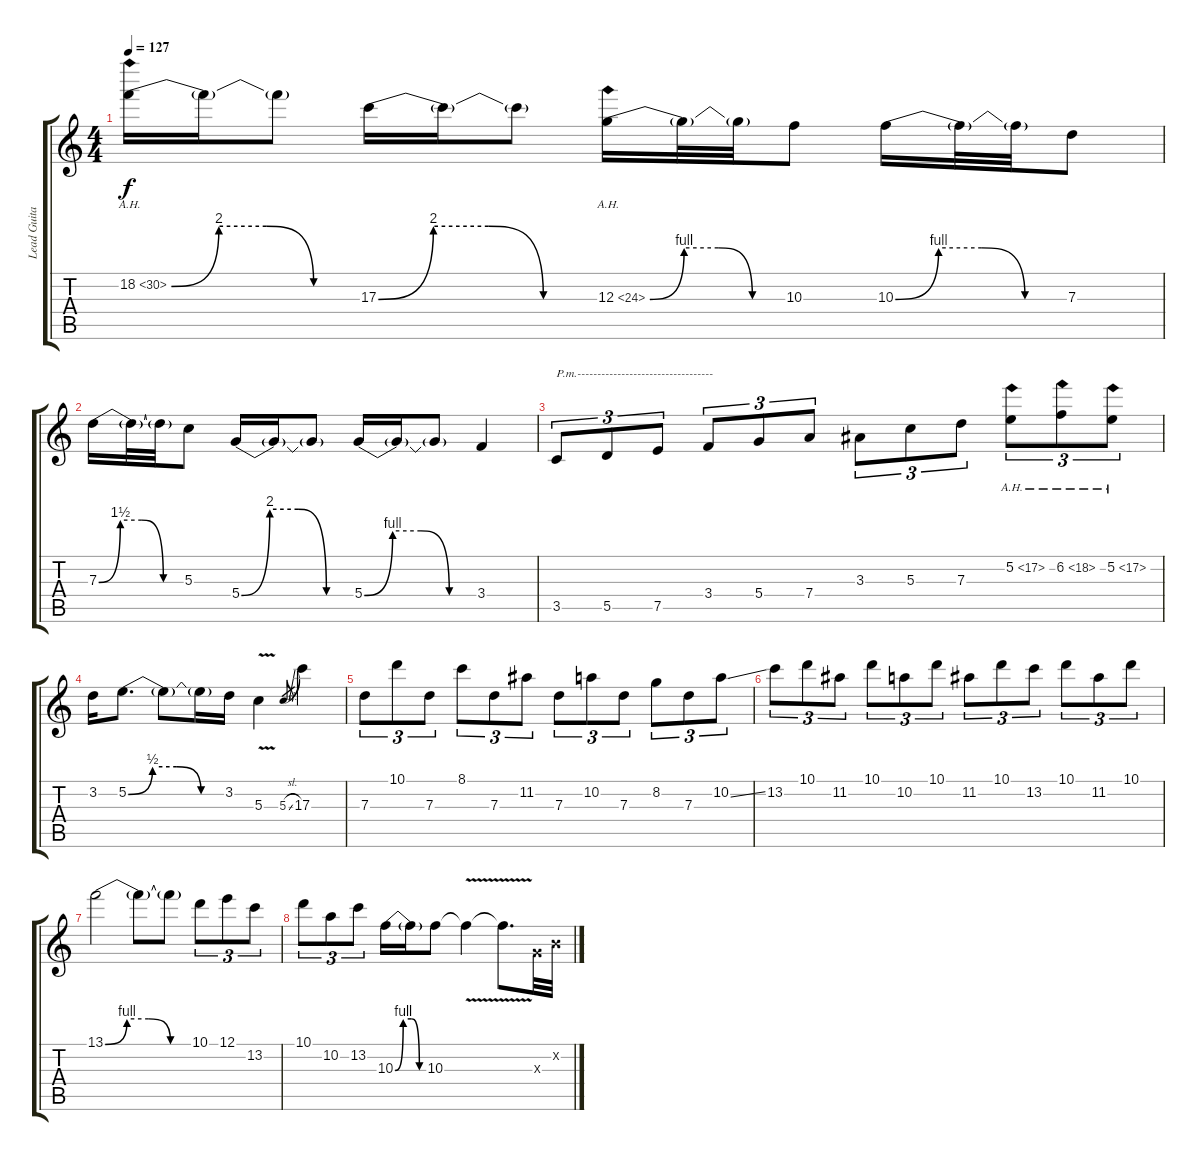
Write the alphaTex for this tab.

\track ("Lead Guitar" "Lead Guita") {instrument distortionguitar}
\staff {score tabs}
\tuning (E4 B3 G3 D3 A2 E2) {hide}
\ts (4 4)
\tempo 127
\clef g2
\ks c
18.2{be (custom 0 0 15 8 30 8 45 0 60 0) ah 12}.16{dy f} 18.2{t}.16 18.2{t}.8 17.3{be (custom 0 0 15 8 30 8 45 0 60 0)}.16 17.3{t}.16 17.3{t}.8 12.3{be (custom 0 0 15 4 30 4 45 0 60 0) ah 12}.16 12.3{t}.32 12.3{t}.32 10.3.8 10.3{be (custom 0 0 15 4 30 4 45 0 60 0)}.16 10.3{t}.32 10.3{t}.32 7.3.8 |
7.3{be (custom 0 0 15 6 30 6 45 0 60 0)}.16 7.3{t}.32 7.3{t}.32 5.3.8 5.4{be (custom 0 0 15 8 30 8 45 0 60 0)}.16 5.4{t}.16 5.4{t}.8 5.4{be (custom 0 0 15 4 30 4 45 0 60 0)}.16 5.4{t}.16 5.4{t}.8 3.4.4 |
3.5.8{tu (3 2) txt "P.m.----------------------------------"} 5.5.8{tu (3 2)} 7.5.8{tu (3 2)} 3.4.8{tu (3 2)} 5.4.8{tu (3 2)} 7.4.8{tu (3 2)} 3.3.8{tu (3 2)} 5.3.8{tu (3 2)} 7.3.8{tu (3 2)} 5.2{ah 12}.8{tu (3 2)} 6.2{ah 12}.8{tu (3 2)} 5.2{ah 12}.8{tu (3 2)} |
3.2.16 5.2{be (custom 0 0 15 2 30 2 45 0 60 0)}.8{d} 5.2{t}.8 5.2{t}.16 3.2.16 5.3{v}.4 5.3{sl}.8{gr} 17.3.4 |
7.3.8{tu (3 2)} 10.1.8{tu (3 2)} 7.3.8{tu (3 2)} 8.1.8{tu (3 2)} 7.3.8{tu (3 2)} 11.2.8{tu (3 2)} 7.3.8{tu (3 2)} 10.2.8{tu (3 2)} 7.3.8{tu (3 2)} 8.2.8{tu (3 2)} 7.3.8{tu (3 2)} 10.2{ss}.8{tu (3 2)} |
13.2.8{tu (3 2)} 10.1.8{tu (3 2)} 11.2.8{tu (3 2)} 10.1.8{tu (3 2)} 10.2.8{tu (3 2)} 10.1.8{tu (3 2)} 11.2.8{tu (3 2)} 10.1.8{tu (3 2)} 13.2.8{tu (3 2)} 10.1.8{tu (3 2)} 11.2.8{tu (3 2)} 10.1.8{tu (3 2)} |
13.1{be (custom 0 0 15 4 30 4 45 0 60 0)}.2 13.1{t}.8 13.1{t}.8 10.1.8{tu (3 2)} 12.1.8{tu (3 2)} 13.2.8{tu (3 2)} |
10.1.8{tu (3 2)} 10.2.8{tu (3 2)} 13.2.8{tu (3 2)} 10.3{be (custom 0 0 15 4 30 4 45 0 60 0)}.16 10.3{t}.16 10.3.8 10.3{v t}.4 10.3{t}.8{d} 0.3{x}.32 0.2{x}.32
